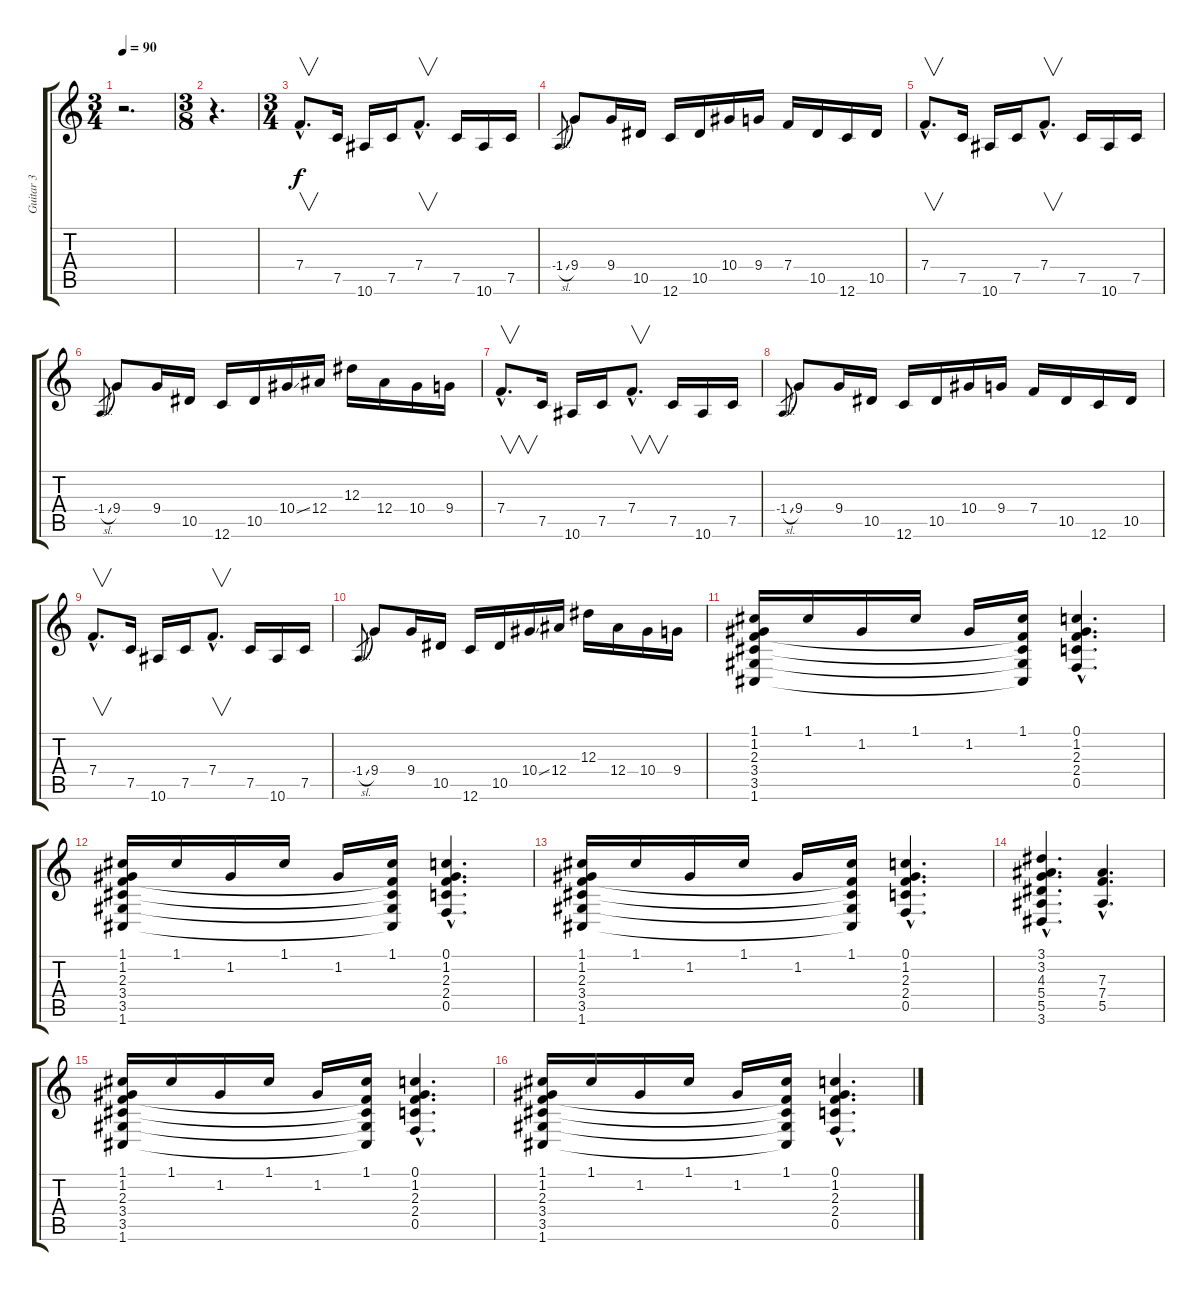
\track ("Guitar 3" "Guitar 3") {instrument acousticguitarsteel}
\staff {score tabs}
\tuning (C4 G3 Eb3 Bb2 F2 C2) {hide}
\ts (3 4)
\tempo 90
\clef g2
\ks c
r.2{d dy f} |
\ts (3 8)
r.4{d} |
\ts (3 4)
7.4{hac}.8{v d balance 3 instrument distortionguitar} 7.5.16 10.6.16 7.5.16 7.4{hac}.8{v d} 7.5.16 10.6.16 7.5.16 |
-1.4{sl}.8{gr} 9.4.8 9.4.16 10.5.16 12.6.16 10.5.16 10.4.16 9.4.16 7.4.16 10.5.16 12.6.16 10.5.16 |
7.4{hac}.8{v d} 7.5.16 10.6.16 7.5.16 7.4{hac}.8{v d} 7.5.16 10.6.16 7.5.16 |
-1.4{sl}.8{gr} 9.4.8 9.4.16 10.5.16 12.6.16 10.5.16 10.4{ss}.16 12.4.16 12.3.16 12.4.16 10.4.16 9.4.16 |
7.4{hac}.8{v d} 7.5.16 10.6.16 7.5.16 7.4{hac}.8{v d} 7.5.16 10.6.16 7.5.16 |
-1.4{sl}.8{gr} 9.4.8 9.4.16 10.5.16 12.6.16 10.5.16 10.4.16 9.4.16 7.4.16 10.5.16 12.6.16 10.5.16 |
7.4{hac}.8{v d} 7.5.16 10.6.16 7.5.16 7.4{hac}.8{v d} 7.5.16 10.6.16 7.5.16 |
-1.4{sl}.8{gr} 9.4.8 9.4.16 10.5.16 12.6.16 10.5.16 10.4{ss}.16 12.4.16 12.3.16 12.4.16 10.4.16 9.4.16 |
(1.1 1.2 2.3 3.4 3.5 1.6).16{balance 8 instrument overdrivenguitar} 1.1.16 1.2.16 1.1.16 1.2.16 (1.1 2.3{t} 3.4{t} 3.5{t} 1.6{t}).16 (0.1{hac} 1.2{hac} 2.3{hac} 2.4{hac} 0.5{hac}).4{d} |
(1.1 1.2 2.3 3.4 3.5 1.6).16 1.1.16 1.2.16 1.1.16 1.2.16 (1.1 2.3{t} 3.4{t} 3.5{t} 1.6{t}).16 (0.1{hac} 1.2{hac} 2.3{hac} 2.4{hac} 0.5{hac}).4{d} |
(1.1 1.2 2.3 3.4 3.5 1.6).16 1.1.16 1.2.16 1.1.16 1.2.16 (1.1 2.3{t} 3.4{t} 3.5{t} 1.6{t}).16 (0.1{hac} 1.2{hac} 2.3{hac} 2.4{hac} 0.5{hac}).4{d} |
(3.1{hac} 3.2{hac} 4.3{hac} 5.4{hac} 5.5{hac} 3.6{hac}).4{d} (7.3{hac} 7.4{hac} 5.5{hac}).4{d} |
(1.1 1.2 2.3 3.4 3.5 1.6).16 1.1.16 1.2.16 1.1.16 1.2.16 (1.1 2.3{t} 3.4{t} 3.5{t} 1.6{t}).16 (0.1{hac} 1.2{hac} 2.3{hac} 2.4{hac} 0.5{hac}).4{d} |
(1.1 1.2 2.3 3.4 3.5 1.6).16 1.1.16 1.2.16 1.1.16 1.2.16 (1.1 2.3{t} 3.4{t} 3.5{t} 1.6{t}).16 (0.1{hac} 1.2{hac} 2.3{hac} 2.4{hac} 0.5{hac}).4{d}
